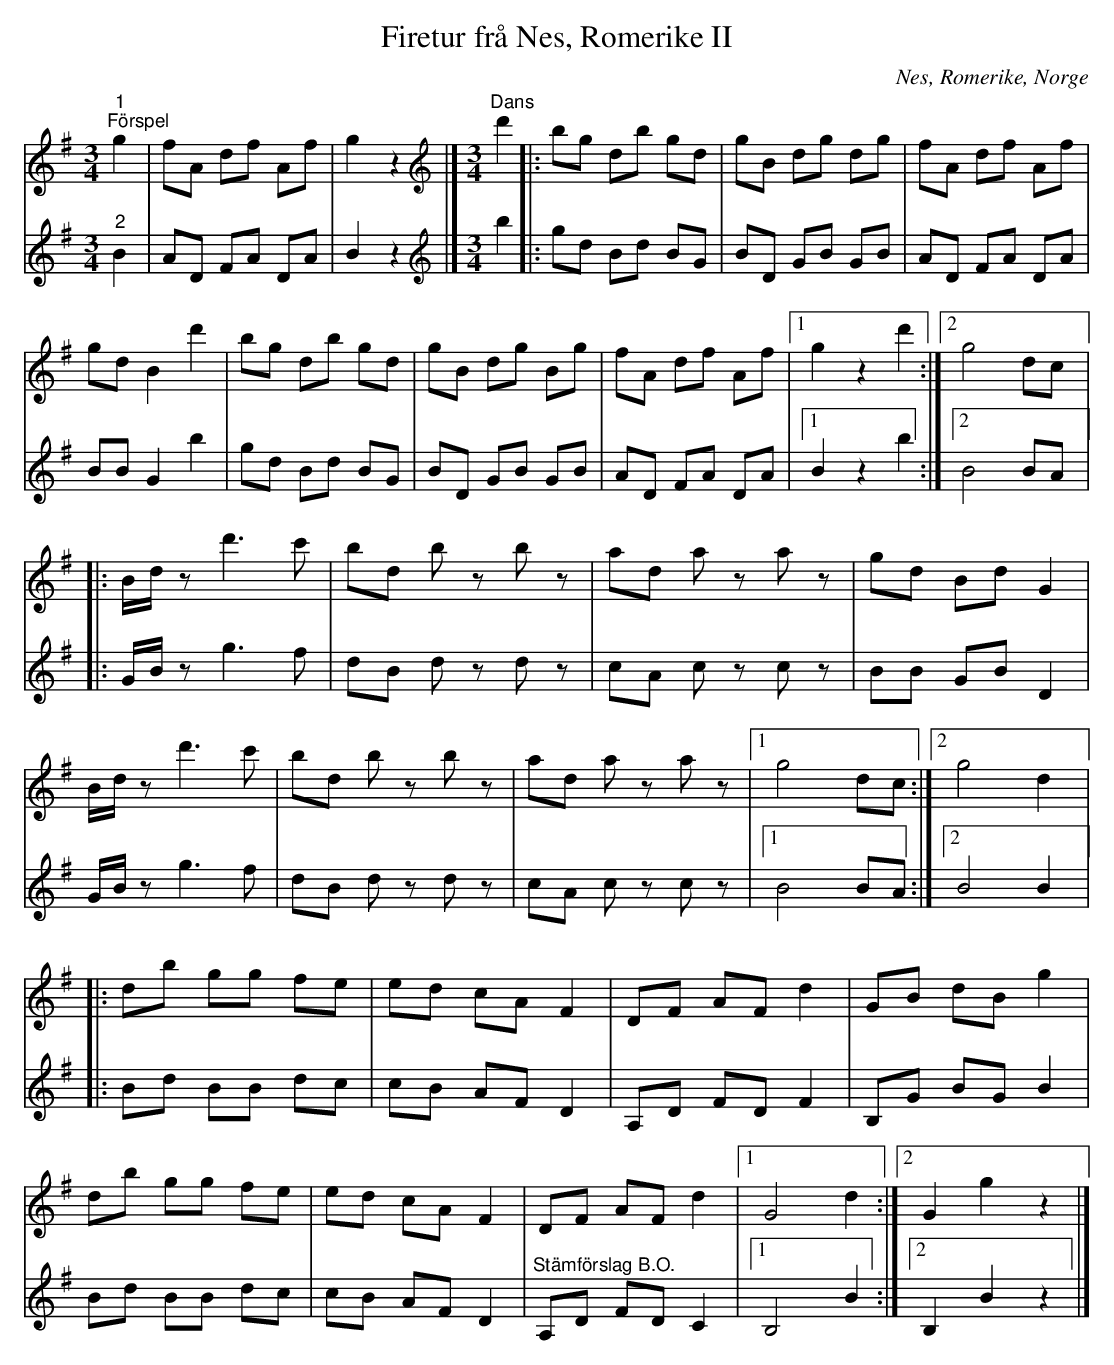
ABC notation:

X:1
T:Firetur frå Nes, Romerike II
O:Nes, Romerike, Norge
L:1/8
M:3/4
K:G
V:1
"^1""^Förspel" g2 | fA df Af | g2 z2 |][K:G][M:3/4][K:treble]"^Dans" d'2 |: bg db gd | gB dg dg | fA df Af |
gd B2 d'2 | bg db gd | gB dg Bg | fA df Af |1 g2 z2 d'2 :|2 g4 dc |:
B/d/ z d'3 c' | bd b z b z | ad a z a z | gd Bd G2 |
B/d/ z d'3 c' | bd b z b z | ad a z a z |1 g4 dc :|2 g4 d2 |:
db gg fe | ed cA F2 | DF AF d2 | GB dB g2 |
db gg fe | ed cA F2 | DF AF d2 |1 G4 d2 :|2 G2 g2 z2 |]
V:2
"^2" B2 | AD FA DA | B2 z2 |][K:G][M:3/4][K:treble] b2 |: gd Bd BG | BD GB GB | AD FA DA |
BB G2 b2 | gd Bd BG | BD GB GB | AD FA DA |1 B2 z2 b2 :|2 B4 BA |: G/B/ z g3 f | dB d z d z |
cA c z c z | BB GB D2 | G/B/ z g3 f | dB d z d z | cA c z c z |1 B4 BA :|2 B4 B2 |: Bd BB dc |
cB AF D2 | A,D FD F2 | B,G BG B2 | Bd BB dc | cB AF D2 | "^Stämförslag B.O." A,D FD C2 |1 B,4 B2 :|2 B,2 B2 z2 |]
